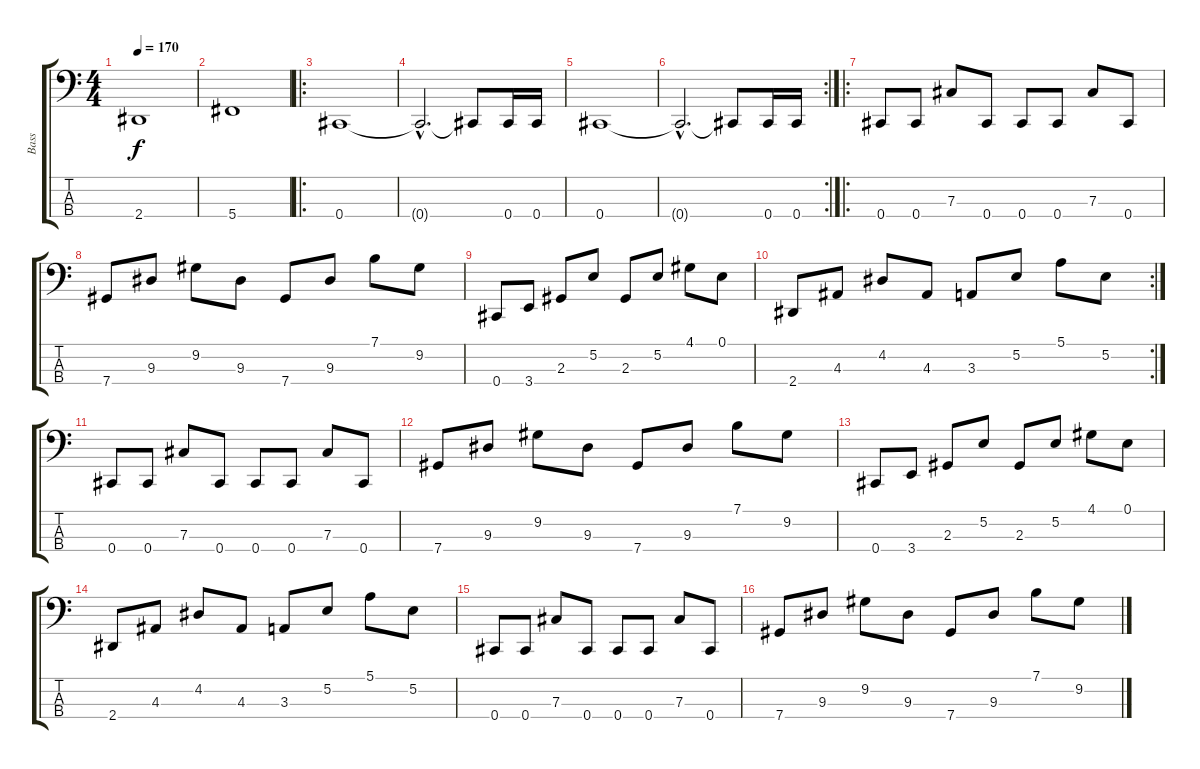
\track ("Bass" "Bass") {instrument acousticbass}
\staff {score tabs}
\tuning (E2 B1 Gb1 Db1) {hide}
\ts (4 4)
\tempo 170
\clef f4
\ks c
2.4.1{dy f} |
5.4.1 |
\ro
0.4.1 |
0.4{hac t}.2{d} 0.4{t}.8 0.4.16 0.4.16 |
0.4.1 |
\rc 2
0.4{hac t}.2{d} 0.4{t}.8 0.4.16 0.4.16 |
\ro
0.4.8 0.4.8 7.3.8 0.4.8 0.4.8 0.4.8 7.3.8 0.4.8 |
7.4.8 9.3.8 9.2.8 9.3.8 7.4.8 9.3.8 7.1.8 9.2.8 |
0.4.8 3.4.8 2.3.8 5.2.8 2.3.8 5.2.8 4.1.8 0.1.8 |
\rc 2
2.4.8 4.3.8 4.2.8 4.3.8 3.3.8 5.2.8 5.1.8 5.2.8 |
0.4.8 0.4.8 7.3.8 0.4.8 0.4.8 0.4.8 7.3.8 0.4.8 |
7.4.8 9.3.8 9.2.8 9.3.8 7.4.8 9.3.8 7.1.8 9.2.8 |
0.4.8 3.4.8 2.3.8 5.2.8 2.3.8 5.2.8 4.1.8 0.1.8 |
2.4.8 4.3.8 4.2.8 4.3.8 3.3.8 5.2.8 5.1.8 5.2.8 |
0.4.8 0.4.8 7.3.8 0.4.8 0.4.8 0.4.8 7.3.8 0.4.8 |
7.4.8 9.3.8 9.2.8 9.3.8 7.4.8 9.3.8 7.1.8 9.2.8
